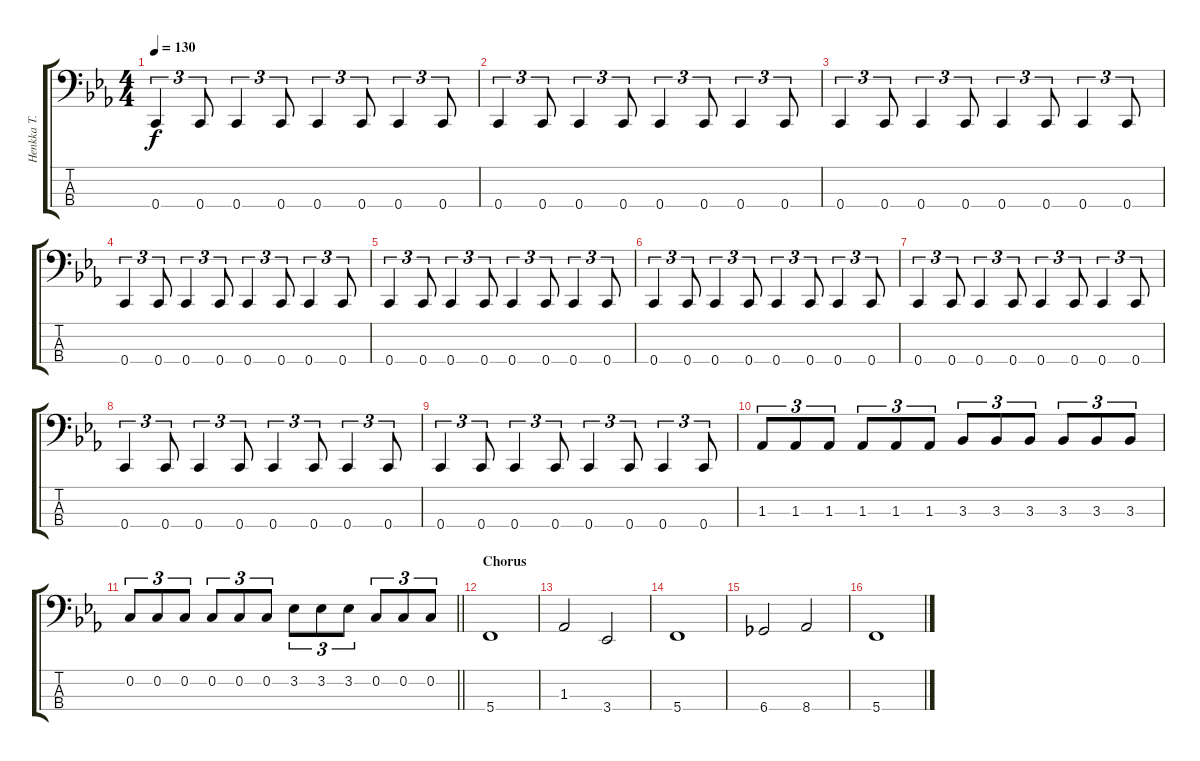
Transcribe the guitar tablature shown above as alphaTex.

\track ("Henkka T. Blacksmith" "Henkka T. ") {instrument electricbasspick}
\staff {score tabs}
\tuning (F2 C2 G1 C1) {hide}
\ts (4 4)
\tempo 130
\clef f4
\ks eb
0.4.4{tu (3 2) dy f} 0.4.8{tu (3 2)} 0.4.4{tu (3 2)} 0.4.8{tu (3 2)} 0.4.4{tu (3 2)} 0.4.8{tu (3 2)} 0.4.4{tu (3 2)} 0.4.8{tu (3 2)} |
0.4.4{tu (3 2)} 0.4.8{tu (3 2)} 0.4.4{tu (3 2)} 0.4.8{tu (3 2)} 0.4.4{tu (3 2)} 0.4.8{tu (3 2)} 0.4.4{tu (3 2)} 0.4.8{tu (3 2)} |
0.4.4{tu (3 2)} 0.4.8{tu (3 2)} 0.4.4{tu (3 2)} 0.4.8{tu (3 2)} 0.4.4{tu (3 2)} 0.4.8{tu (3 2)} 0.4.4{tu (3 2)} 0.4.8{tu (3 2)} |
0.4.4{tu (3 2)} 0.4.8{tu (3 2)} 0.4.4{tu (3 2)} 0.4.8{tu (3 2)} 0.4.4{tu (3 2)} 0.4.8{tu (3 2)} 0.4.4{tu (3 2)} 0.4.8{tu (3 2)} |
0.4.4{tu (3 2)} 0.4.8{tu (3 2)} 0.4.4{tu (3 2)} 0.4.8{tu (3 2)} 0.4.4{tu (3 2)} 0.4.8{tu (3 2)} 0.4.4{tu (3 2)} 0.4.8{tu (3 2)} |
0.4.4{tu (3 2)} 0.4.8{tu (3 2)} 0.4.4{tu (3 2)} 0.4.8{tu (3 2)} 0.4.4{tu (3 2)} 0.4.8{tu (3 2)} 0.4.4{tu (3 2)} 0.4.8{tu (3 2)} |
0.4.4{tu (3 2)} 0.4.8{tu (3 2)} 0.4.4{tu (3 2)} 0.4.8{tu (3 2)} 0.4.4{tu (3 2)} 0.4.8{tu (3 2)} 0.4.4{tu (3 2)} 0.4.8{tu (3 2)} |
0.4.4{tu (3 2)} 0.4.8{tu (3 2)} 0.4.4{tu (3 2)} 0.4.8{tu (3 2)} 0.4.4{tu (3 2)} 0.4.8{tu (3 2)} 0.4.4{tu (3 2)} 0.4.8{tu (3 2)} |
0.4.4{tu (3 2)} 0.4.8{tu (3 2)} 0.4.4{tu (3 2)} 0.4.8{tu (3 2)} 0.4.4{tu (3 2)} 0.4.8{tu (3 2)} 0.4.4{tu (3 2)} 0.4.8{tu (3 2)} |
1.3.8{tu (3 2)} 1.3.8{tu (3 2)} 1.3.8{tu (3 2)} 1.3.8{tu (3 2)} 1.3.8{tu (3 2)} 1.3.8{tu (3 2)} 3.3.8{tu (3 2)} 3.3.8{tu (3 2)} 3.3.8{tu (3 2)} 3.3.8{tu (3 2)} 3.3.8{tu (3 2)} 3.3.8{tu (3 2)} |
\barLineRight lightlight
0.2.8{tu (3 2)} 0.2.8{tu (3 2)} 0.2.8{tu (3 2)} 0.2.8{tu (3 2)} 0.2.8{tu (3 2)} 0.2.8{tu (3 2)} 3.2.8{tu (3 2)} 3.2.8{tu (3 2)} 3.2.8{tu (3 2)} 0.2.8{tu (3 2)} 0.2.8{tu (3 2)} 0.2.8{tu (3 2)} |
\section ("" "Chorus")
5.4.1 |
1.3.2 3.4.2 |
5.4.1 |
6.4.2 8.4.2 |
5.4.1
